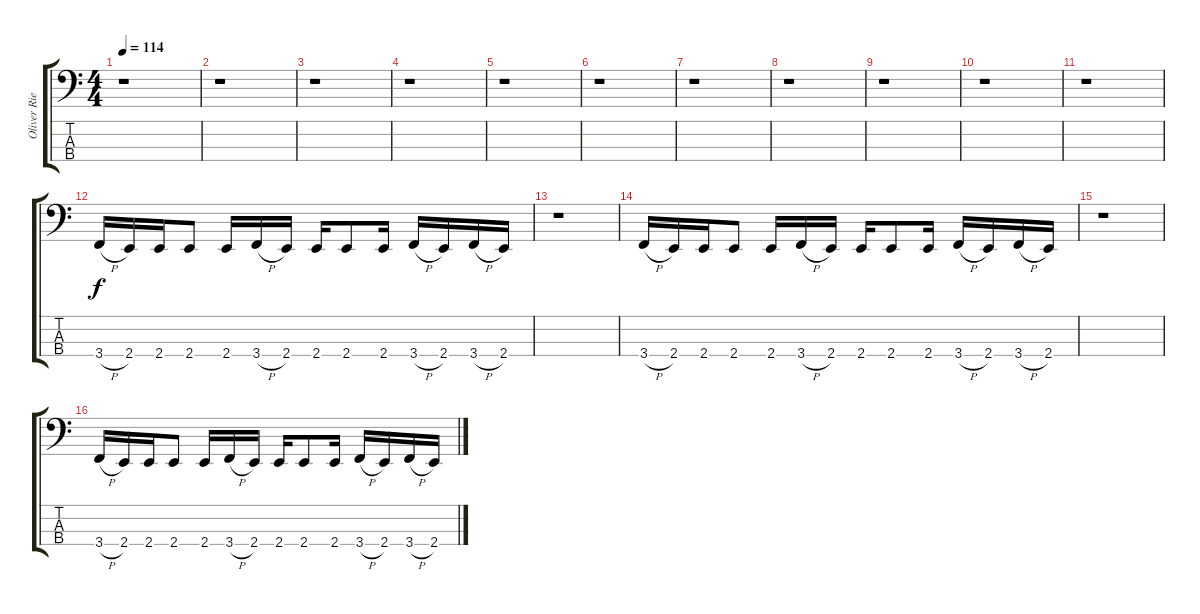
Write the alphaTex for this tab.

\track ("Oliver Riedel [Bass]" "Oliver Rie") {instrument electricbasspick}
\staff {score tabs}
\tuning (G2 D2 A1 D1) {hide}
\ts (4 4)
\tempo 114
\clef f4
\ks c
r.1{dy f} |
r.1 |
r.1 |
r.1 |
r.1 |
r.1 |
r.1 |
r.1 |
r.1 |
r.1 |
r.1 |
3.4{h}.16 2.4.16 2.4.16 2.4.8 2.4.16 3.4{h}.16 2.4.16 2.4.16 2.4.8 2.4.16 3.4{h}.16 2.4.16 3.4{h}.16 2.4.16 |
r.1 |
3.4{h}.16 2.4.16 2.4.16 2.4.8 2.4.16 3.4{h}.16 2.4.16 2.4.16 2.4.8 2.4.16 3.4{h}.16 2.4.16 3.4{h}.16 2.4.16 |
r.1 |
3.4{h}.16 2.4.16 2.4.16 2.4.8 2.4.16 3.4{h}.16 2.4.16 2.4.16 2.4.8 2.4.16 3.4{h}.16 2.4.16 3.4{h}.16 2.4.16
